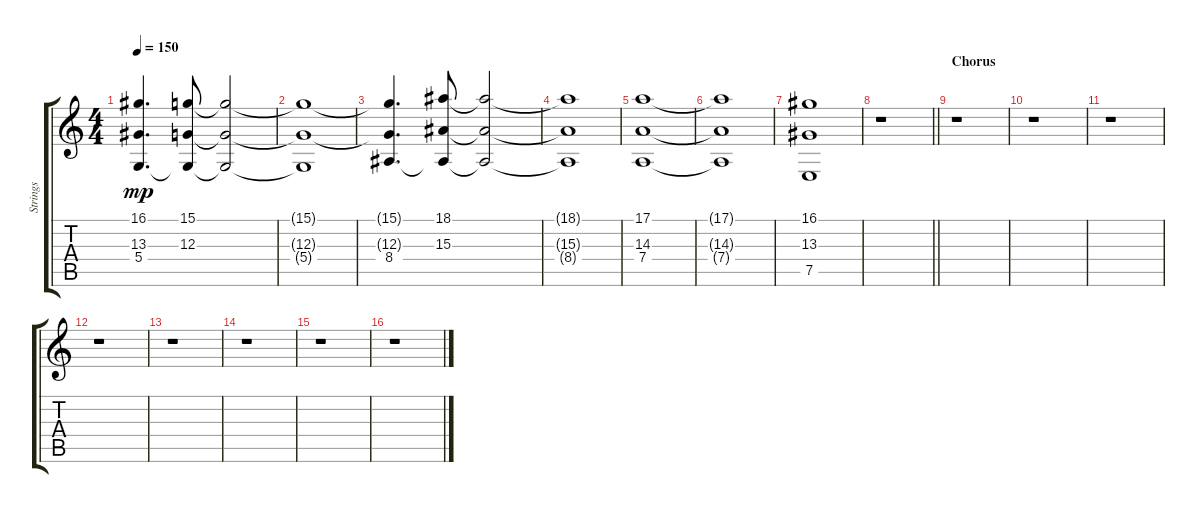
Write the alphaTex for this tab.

\track ("Strings" "Strings") {instrument stringensemble1}
\staff {score tabs}
\tuning (E4 B3 G3 D3 A2 E2) {hide}
\ts (4 4)
\tempo 150
\clef g2
\ks c
(16.1{t} 13.3{t} 5.4).4{d dy mp} (15.1 12.3 5.4{t}).8 (15.1{t} 12.3{t} 5.4{t}).2 |
(15.1{t} 12.3{t} 5.4{t}).1 |
(15.1{t} 12.3{t} 8.4).4{d} (18.1 15.3 8.4{t}).8 (18.1{t} 15.3{t} 8.4{t}).2 |
(18.1{t} 15.3{t} 8.4{t}).1 |
(17.1 14.3 7.4).1 |
(17.1{t} 14.3{t} 7.4{t}).1 |
(16.1 13.3 7.5).1 |
\barLineRight lightlight
r.1 |
\section ("" "Chorus")
r.1 |
r.1 |
r.1 |
r.1 |
r.1 |
r.1 |
r.1 |
r.1
